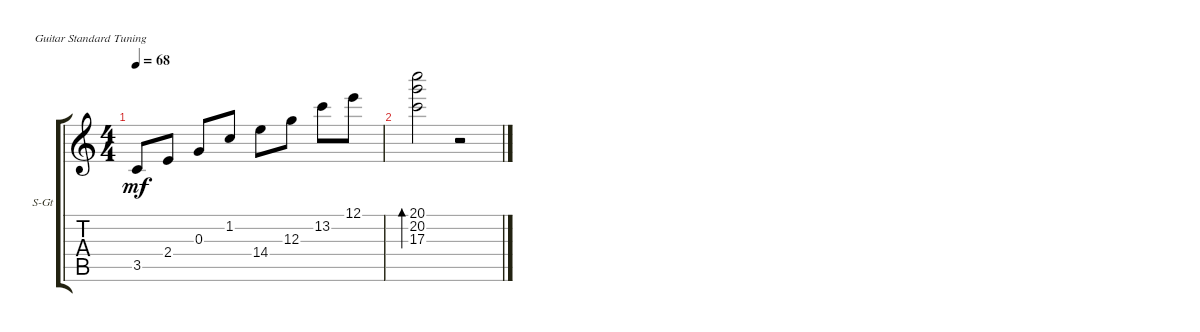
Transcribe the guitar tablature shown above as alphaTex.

\defaultSystemsLayout 4
\bracketExtendMode groupsimilarinstruments
\firstSystemTrackNameOrientation horizontal
\otherSystemsTrackNameOrientation horizontal
\track ("Steel Guitar" "S-Gt") {instrument acousticguitarsteel}
\staff {score tabs}
\tuning (E4 B3 G3 D3 A2 E2)
\ts (4 4)
\tempo 68
\clef g2
\ks c
3.5.8{dy mf} 2.4.8 0.3.8 1.2.8 14.4.8 12.3.8 13.2.8 12.1.8 |
(20.1 20.2 17.3).2{bd 222} r.2
